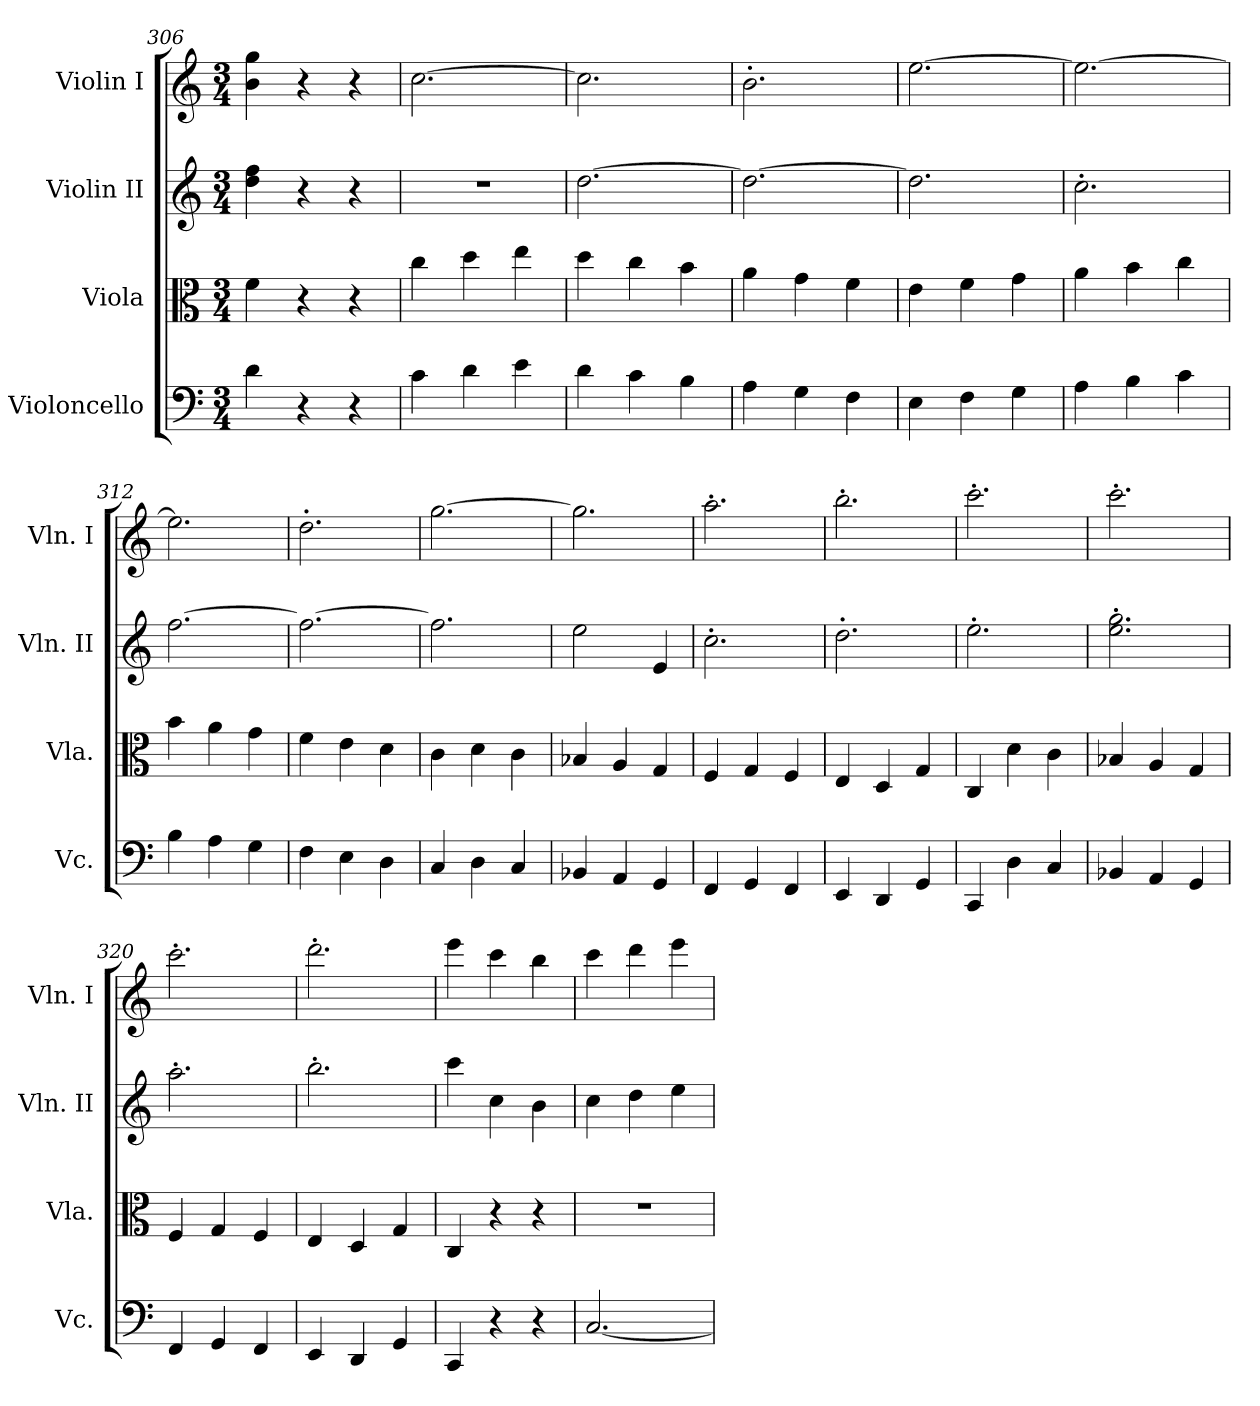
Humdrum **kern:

**kern	**kern	**kern	**kern
*part4	*part3	*part2	*part1
*staff4	*staff3	*staff2	*staff1
*I"Violoncello	*I"Viola	*I"Violin II	*I"Violin I
*I'Vc.	*I'Vla.	*I'Vln. II	*I'Vln. I
*clefF4	*clefC3	*clefG2	*clefG2
*k[]	*k[]	*k[]	*k[]
*C:	*C:	*C:	*C:
*M3/4	*M3/4	*M3/4	*M3/4
=306	=306	=306	=306
4d\	4f\	4dd\ 4ff\	4b\ 4gg\
4r	4r	4r	4r
4r	4r	4r	4r
=307	=307	=307	=307
4c\	4cc\	2.r	[2.cc\
4d\	4dd\	.	.
4e\	4ee\	.	.
=308	=308	=308	=308
4d\	4dd\	[2.dd\	2.cc\]
4c\	4cc\	.	.
4B\	4b\	.	.
=309	=309	=309	=309
4A\	4a\	2.dd\_	2.b'\
4G\	4g\	.	.
4F\	4f\	.	.
=310	=310	=310	=310
4E\	4e\	2.dd\]	[2.ee\
4F\	4f\	.	.
4G\	4g\	.	.
=311	=311	=311	=311
4A\	4a\	2.cc'\	2.ee\_
4B\	4b\	.	.
4c\	4cc\	.	.
=312	=312	=312	=312
4B\	4b\	[2.ff\	2.ee\]
4A\	4a\	.	.
4G\	4g\	.	.
=313	=313	=313	=313
4F\	4f\	2.ff\_	2.dd'\
4E\	4e\	.	.
4D\	4d\	.	.
=314	=314	=314	=314
4C/	4c\	2.ff\]	[2.gg\
4D\	4d\	.	.
4C/	4c\	.	.
=315	=315	=315	=315
4BB-X/	4B-X/	2ee\	2.gg\]
4AA/	4A/	.	.
4GG/	4G/	4e/	.
=316	=316	=316	=316
4FF/	4F/	2.cc'\	2.aa'\
4GG/	4G/	.	.
4FF/	4F/	.	.
=317	=317	=317	=317
4EE/	4E/	2.dd'\	2.bb'\
4DD/	4D/	.	.
4GG/	4G/	.	.
=318	=318	=318	=318
4CC/	4C/	2.ee'\	2.ccc'\
4D\	4d\	.	.
4C/	4c\	.	.
=319	=319	=319	=319
4BB-X/	4B-X/	2.ee\' 2.gg\'	2.ccc'\
4AA/	4A/	.	.
4GG/	4G/	.	.
=320	=320	=320	=320
4FF/	4F/	2.aa'\	2.ccc'\
4GG/	4G/	.	.
4FF/	4F/	.	.
=321	=321	=321	=321
4EE/	4E/	2.bb'\	2.ddd'\
4DD/	4D/	.	.
4GG/	4G/	.	.
=322	=322	=322	=322
4CC/	4C/	4ccc\	4eee\
4r	4r	4cc\	4ccc\
4r	4r	4b\	4bb\
=323	=323	=323	=323
[2.C/	2.r	4cc\	4ccc\
.	.	4dd\	4ddd\
.	.	4ee\	4eee\
=	=	=	=
*-	*-	*-	*-
